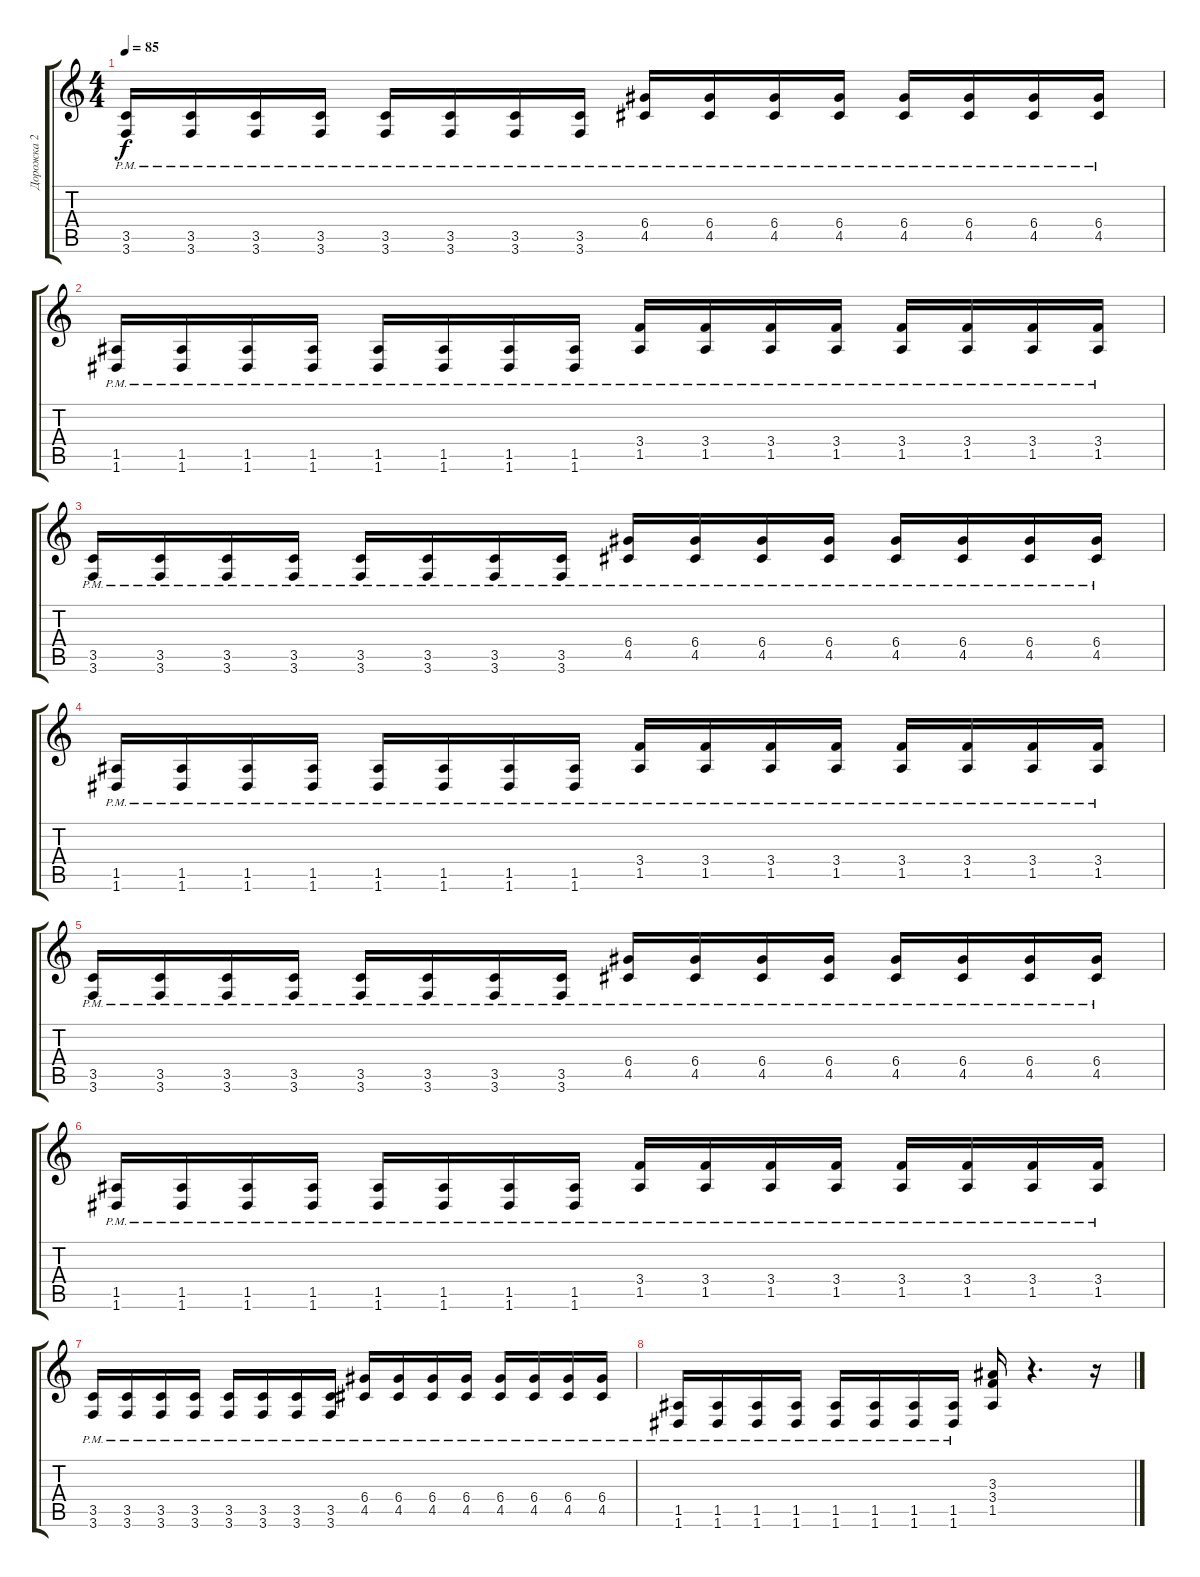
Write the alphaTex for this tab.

\track ("Дорожка 2" "Дорожка 2") {instrument acousticguitarsteel}
\staff {score tabs}
\tuning (E4 B3 G3 D3 A2 D2) {hide}
\ts (4 4)
\tempo 85
\clef g2
\ks c
(3.5{pm} 3.6{pm}).16{dy f} (3.5{pm} 3.6{pm}).16 (3.5{pm} 3.6{pm}).16 (3.5{pm} 3.6{pm}).16 (3.5{pm} 3.6{pm}).16 (3.5{pm} 3.6{pm}).16 (3.5{pm} 3.6{pm}).16 (3.5{pm} 3.6{pm}).16 (6.4{pm} 4.5{pm}).16 (6.4{pm} 4.5{pm}).16 (6.4{pm} 4.5{pm}).16 (6.4{pm} 4.5{pm}).16 (6.4{pm} 4.5{pm}).16 (6.4{pm} 4.5{pm}).16 (6.4{pm} 4.5{pm}).16 (6.4{pm} 4.5{pm}).16 |
(1.5{pm} 1.6{pm}).16 (1.5{pm} 1.6{pm}).16 (1.5{pm} 1.6{pm}).16 (1.5{pm} 1.6{pm}).16 (1.5{pm} 1.6{pm}).16 (1.5{pm} 1.6{pm}).16 (1.5{pm} 1.6{pm}).16 (1.5{pm} 1.6{pm}).16 (3.4{pm} 1.5{pm}).16 (3.4{pm} 1.5{pm}).16 (3.4{pm} 1.5{pm}).16 (3.4{pm} 1.5{pm}).16 (3.4{pm} 1.5{pm}).16 (3.4{pm} 1.5{pm}).16 (3.4{pm} 1.5{pm}).16 (3.4{pm} 1.5{pm}).16 |
(3.5{pm} 3.6{pm}).16 (3.5{pm} 3.6{pm}).16 (3.5{pm} 3.6{pm}).16 (3.5{pm} 3.6{pm}).16 (3.5{pm} 3.6{pm}).16 (3.5{pm} 3.6{pm}).16 (3.5{pm} 3.6{pm}).16 (3.5{pm} 3.6{pm}).16 (6.4{pm} 4.5{pm}).16 (6.4{pm} 4.5{pm}).16 (6.4{pm} 4.5{pm}).16 (6.4{pm} 4.5{pm}).16 (6.4{pm} 4.5{pm}).16 (6.4{pm} 4.5{pm}).16 (6.4{pm} 4.5{pm}).16 (6.4{pm} 4.5{pm}).16 |
(1.5{pm} 1.6{pm}).16 (1.5{pm} 1.6{pm}).16 (1.5{pm} 1.6{pm}).16 (1.5{pm} 1.6{pm}).16 (1.5{pm} 1.6{pm}).16 (1.5{pm} 1.6{pm}).16 (1.5{pm} 1.6{pm}).16 (1.5{pm} 1.6{pm}).16 (3.4{pm} 1.5{pm}).16 (3.4{pm} 1.5{pm}).16 (3.4{pm} 1.5{pm}).16 (3.4{pm} 1.5{pm}).16 (3.4{pm} 1.5{pm}).16 (3.4{pm} 1.5{pm}).16 (3.4{pm} 1.5{pm}).16 (3.4{pm} 1.5{pm}).16 |
(3.5{pm} 3.6{pm}).16 (3.5{pm} 3.6{pm}).16 (3.5{pm} 3.6{pm}).16 (3.5{pm} 3.6{pm}).16 (3.5{pm} 3.6{pm}).16 (3.5{pm} 3.6{pm}).16 (3.5{pm} 3.6{pm}).16 (3.5{pm} 3.6{pm}).16 (6.4{pm} 4.5{pm}).16 (6.4{pm} 4.5{pm}).16 (6.4{pm} 4.5{pm}).16 (6.4{pm} 4.5{pm}).16 (6.4{pm} 4.5{pm}).16 (6.4{pm} 4.5{pm}).16 (6.4{pm} 4.5{pm}).16 (6.4{pm} 4.5{pm}).16 |
(1.5{pm} 1.6{pm}).16 (1.5{pm} 1.6{pm}).16 (1.5{pm} 1.6{pm}).16 (1.5{pm} 1.6{pm}).16 (1.5{pm} 1.6{pm}).16 (1.5{pm} 1.6{pm}).16 (1.5{pm} 1.6{pm}).16 (1.5{pm} 1.6{pm}).16 (3.4{pm} 1.5{pm}).16 (3.4{pm} 1.5{pm}).16 (3.4{pm} 1.5{pm}).16 (3.4{pm} 1.5{pm}).16 (3.4{pm} 1.5{pm}).16 (3.4{pm} 1.5{pm}).16 (3.4{pm} 1.5{pm}).16 (3.4{pm} 1.5{pm}).16 |
(3.5{pm} 3.6{pm}).16 (3.5{pm} 3.6{pm}).16 (3.5{pm} 3.6{pm}).16 (3.5{pm} 3.6{pm}).16 (3.5{pm} 3.6{pm}).16 (3.5{pm} 3.6{pm}).16 (3.5{pm} 3.6{pm}).16 (3.5{pm} 3.6{pm}).16 (6.4{pm} 4.5{pm}).16 (6.4{pm} 4.5{pm}).16 (6.4{pm} 4.5{pm}).16 (6.4{pm} 4.5{pm}).16 (6.4{pm} 4.5{pm}).16 (6.4{pm} 4.5{pm}).16 (6.4{pm} 4.5{pm}).16 (6.4{pm} 4.5{pm}).16 |
(1.5{pm} 1.6{pm}).16 (1.5{pm} 1.6{pm}).16 (1.5{pm} 1.6{pm}).16 (1.5{pm} 1.6{pm}).16 (1.5{pm} 1.6{pm}).16 (1.5{pm} 1.6{pm}).16 (1.5{pm} 1.6{pm}).16 (1.5{pm} 1.6{pm}).16 (3.3 3.4 1.5).16 r.4{d} r.16
